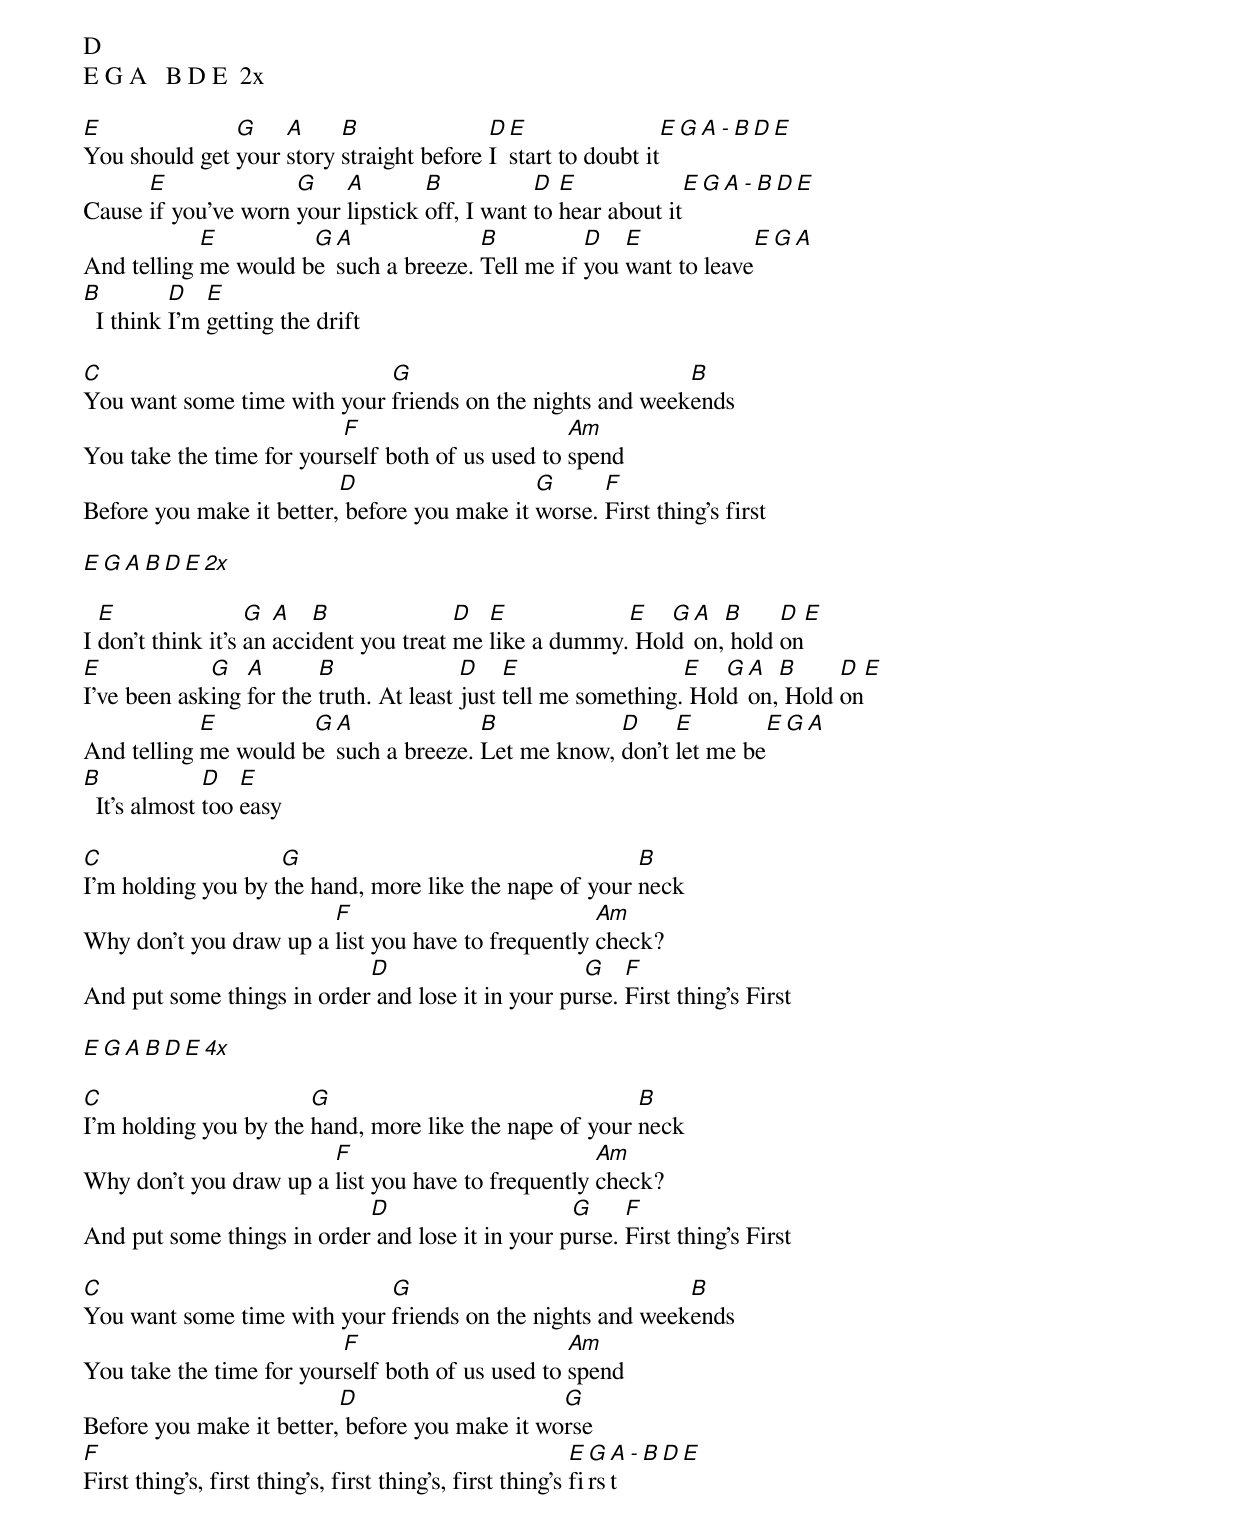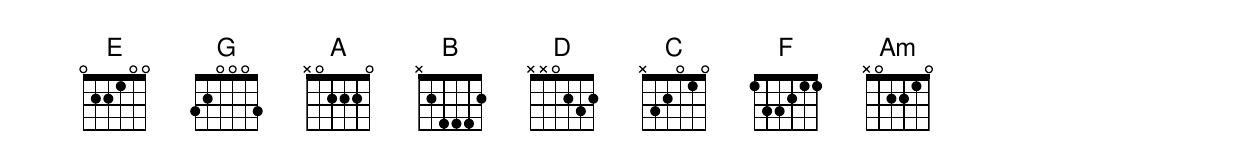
D
E G A   B D E  2x

E              G    A     B               D E                 E G A - B D E
You should get your story straight before I start to doubt it
      E              G    A        B           D  E             E G A - B D E
Cause if you've worn your lipstick off, I want to hear about it
            E         G A              B          D   E             E G A
And telling me would be such a breeze. Tell me if you want to leave
B         D   E
  I think I'm getting the drift

C                            G                             B
You want some time with your friends on the nights and weekends
                          F                       Am
You take the time for yourself both of us used to spend
                          D                   G      F
Before you make it better, before you make it worse. First thing's first

E G A   B D E  2x

  E                G  A   B              D  E            E   G A  B     D E
I don't think it's an accident you treat me like a dummy. Hold on, hold on
E            G   A       B               D    E                 E   G A  B     D E
I've been asking for the truth. At least just tell me something. Hold on, Hold on
            E         G A              B            D     E         E G A
And telling me would be such a breeze. Let me know, don't let me be
B             D   E
  It's almost too easy

C                   G                                   B
I'm holding you by the hand, more like the nape of your neck
                        F                           Am
Why don't you draw up a list you have to frequently check?
                            D                      G    F
And put some things in order and lose it in your purse. First thing's First

E G A   B D E  4x

C                      G                                B
I'm holding you by the hand, more like the nape of your neck
                        F                           Am
Why don't you draw up a list you have to frequently check?
                            D                     G     F
And put some things in order and lose it in your purse. First thing's First

C                            G                             B
You want some time with your friends on the nights and weekends
                          F                       Am
You take the time for yourself both of us used to spend
                          D                     G
Before you make it better, before you make it worse
F                                                          E G A - B D E
First thing's, first thing's, first thing's, first thing's first
